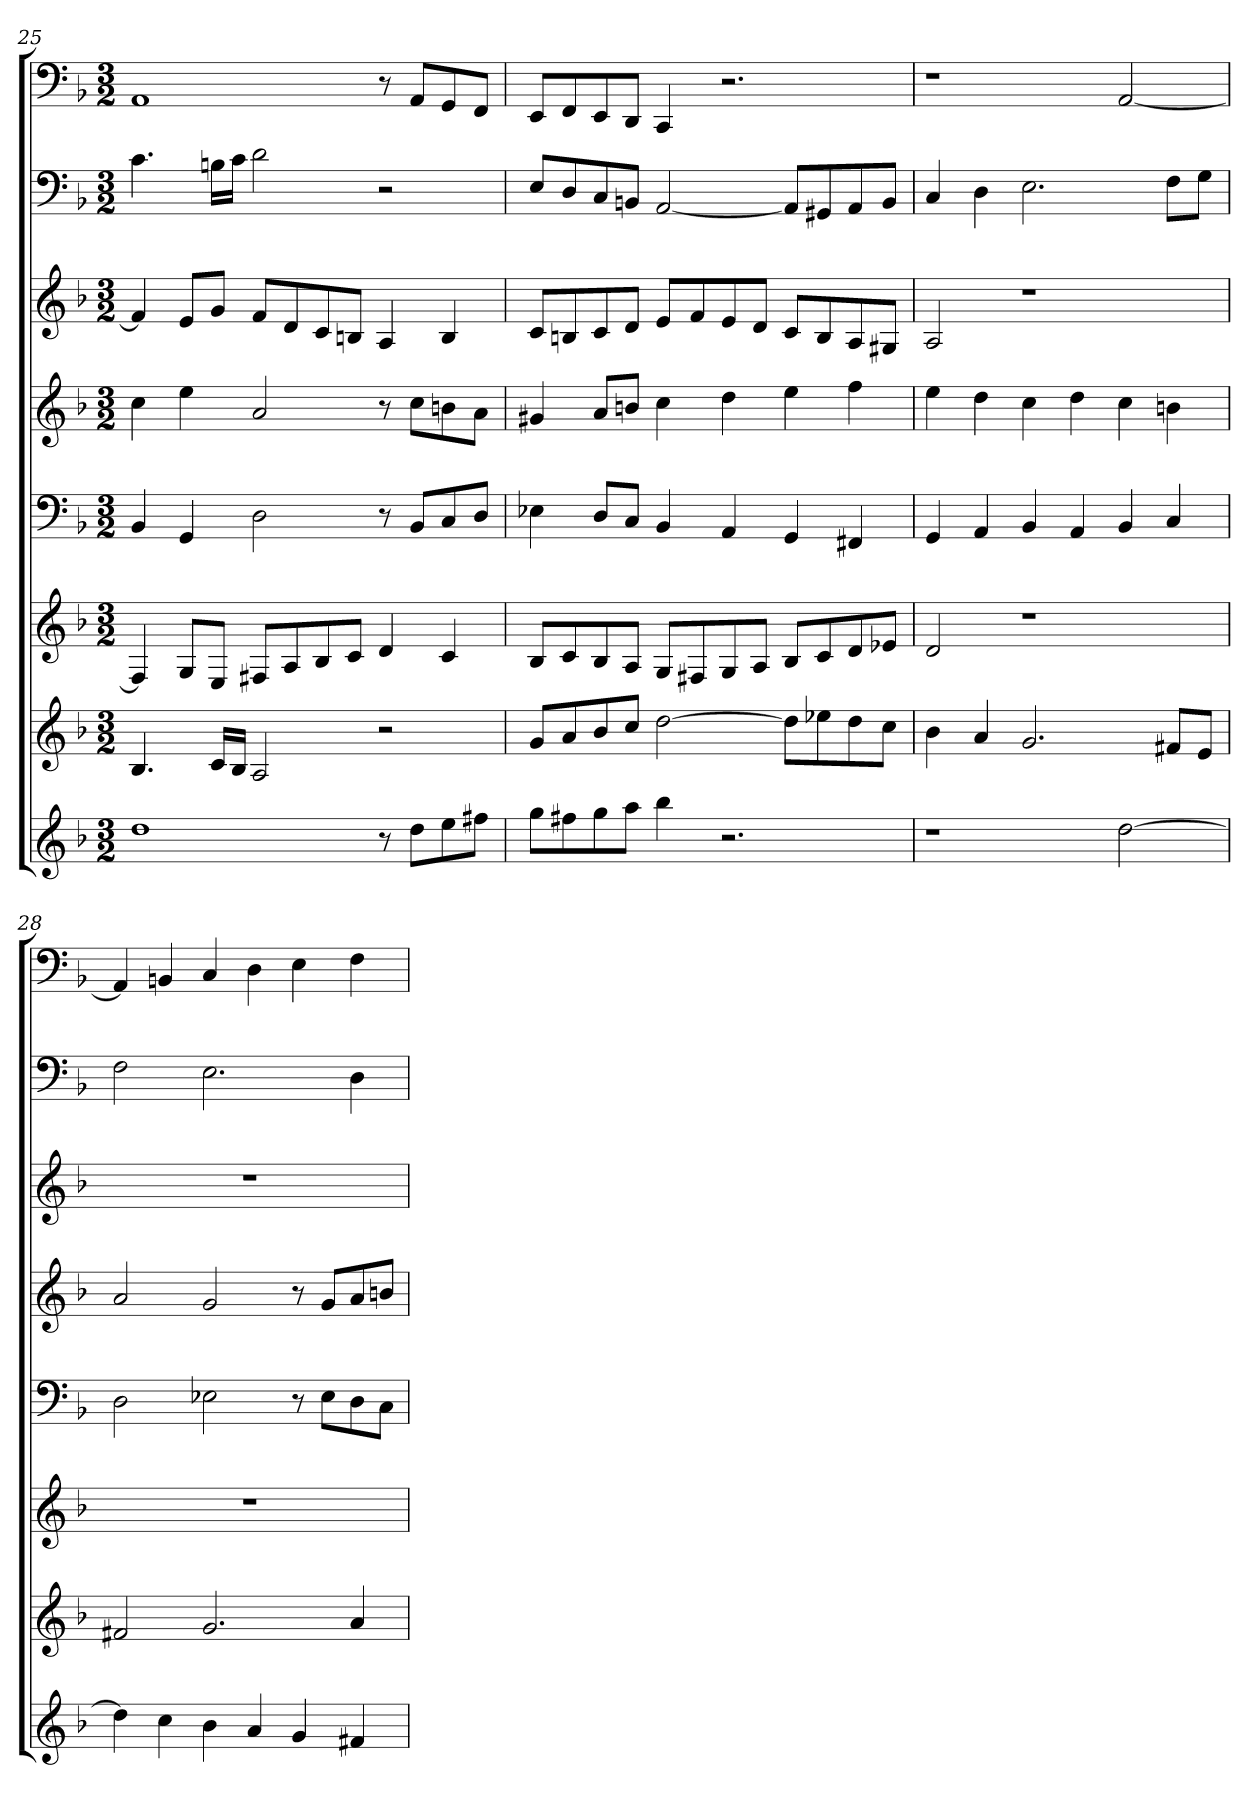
**kern	**kern	**kern	**kern	**kern	**kern	**kern	**kern
*part8	*part7	*part6	*part5	*part4	*part3	*part2	*part1
*staff8	*staff7	*staff6	*staff5	*staff4	*staff3	*staff2	*staff1
*k[b-]	*k[b-]	*k[b-]	*k[b-]	*k[b-]	*k[b-]	*k[b-]	*k[b-]
*d:	*d:	*d:	*d:	*d:	*d:	*d:	*d:
*M3/2	*M3/2	*M3/2	*M3/2	*M3/2	*M3/2	*M3/2	*M3/2
=25	=25	=25	=25	=25	=25	=25	=25
1dd	4.B-	4F]	4BB-	4cc	4f]	4.c	1AA
.	.	8GL	4GG	4ee	8eL	.	.
.	16cLL	8EJ	.	.	8gJ	16BnLL	.
.	16B-JJ	.	.	.	.	16cJJ	.
.	2A	8F#XL	2D	2a	8fL	2d	.
.	.	8A	.	.	8d	.	.
.	.	8B-	.	.	8c	.	.
.	.	8cJ	.	.	8BnJ	.	.
8r	2r	4d	8r	8r	4A	2r	8r
8ddL	.	.	8BB-L	8ccL	.	.	8AAL
8ee	.	4c	8C	8bn	4B	.	8GG
8ff#XJ	.	.	8DJ	8aJ	.	.	8FFJ
=26	=26	=26	=26	=26	=26	=26	=26
8ggL	8gL	8B-L	4E-X	4g#X	8cL	8EL	8EEL
8ff#X	8a	8c	.	.	8Bn	8D	8FF
8gg	8b-	8B-	8DL	8aL	8c	8C	8EE
8aaJ	8ccJ	8AJ	8CJ	8bnJ	8dJ	8BBnJ	8DDJ
4bb-	[2dd	8GL	4BB-	4cc	8eL	[2AA	4CC
.	.	8F#X	.	.	8f	.	.
2.r	.	8G	4AA	4dd	8e	.	2.r
.	.	8AJ	.	.	8dJ	.	.
.	8ddL]	8B-L	4GG	4ee	8cL	8AAL]	.
.	8ee-X	8c	.	.	8B	8GG#X	.
.	8dd	8d	4FF#X	4ff	8A	8AA	.
.	8ccJ	8e-XJ	.	.	8G#XJ	8BBJ	.
=27	=27	=27	=27	=27	=27	=27	=27
1r	4b-	2d	4GG	4ee	2A	4C	1r
.	4a	.	4AA	4dd	.	4D	.
.	2.g	1r	4BB-	4cc	1r	2.E	.
.	.	.	4AA	4dd	.	.	.
[2dd	.	.	4BB-	4cc	.	.	[2AA
.	8f#XL	.	4C	4bn	.	8FL	.
.	8eJ	.	.	.	.	8GJ	.
=28	=28	=28	=28	=28	=28	=28	=28
4dd]	2f#X	1.r	2D	2a	1.r	2F	4AA]
4cc	.	.	.	.	.	.	4BBn
4b-	2.g	.	2E-X	2g	.	2.E	4C
4a	.	.	.	.	.	.	4D
4g	.	.	8r	8r	.	.	4E
.	.	.	8E-L	8gL	.	.	.
4f#X	4a	.	8D	8a	.	4D	4F
.	.	.	8CJ	8bnJ	.	.	.
=	=	=	=	=	=	=	=
*-	*-	*-	*-	*-	*-	*-	*-
